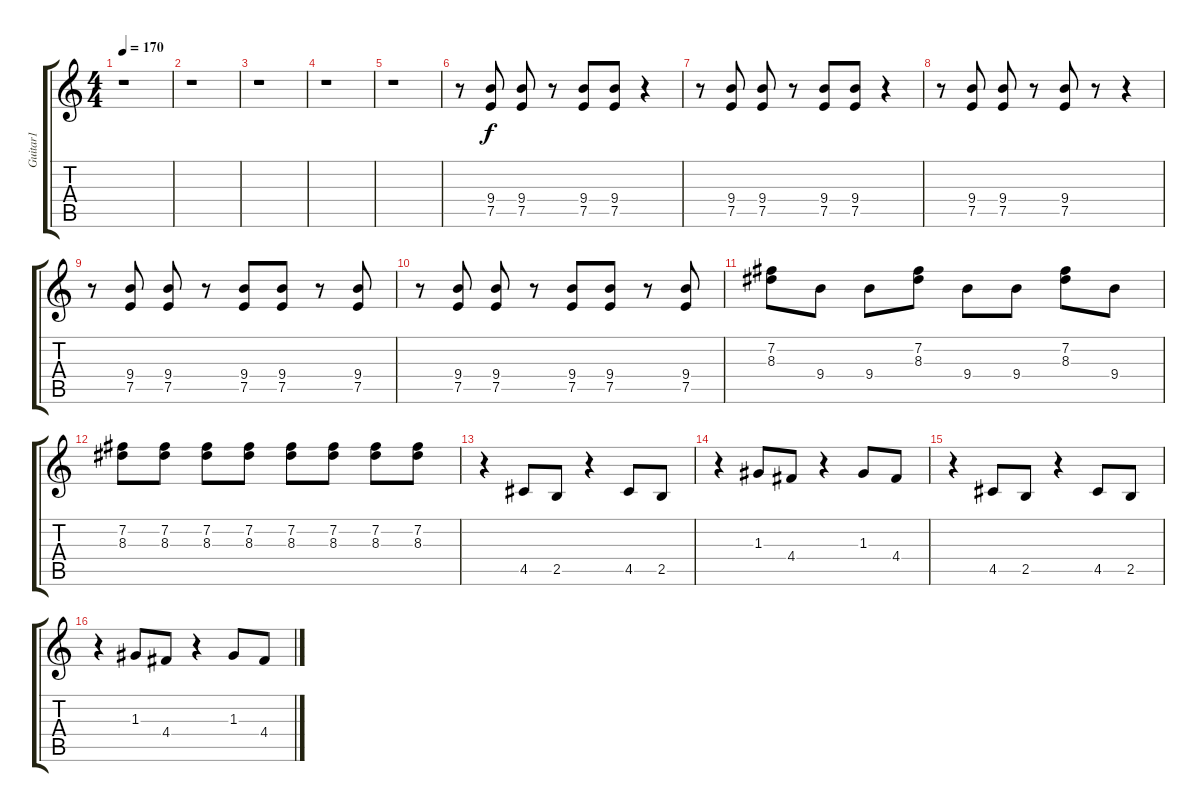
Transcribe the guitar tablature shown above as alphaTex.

\track ("Guitar1" "Guitar1") {instrument distortionguitar}
\staff {score tabs}
\tuning (E4 B3 G3 D3 A2 E2) {hide}
\ts (4 4)
\tempo 170
\clef g2
\ks c
r.1{dy f instrument distortionguitar} |
r.1 |
r.1 |
r.1 |
r.1 |
r.8 (9.4 7.5).8 (9.4 7.5).8 r.8 (9.4 7.5).8 (9.4 7.5).8 r.4 |
r.8 (9.4 7.5).8 (9.4 7.5).8 r.8 (9.4 7.5).8 (9.4 7.5).8 r.4 |
r.8 (9.4 7.5).8 (9.4 7.5).8 r.8 (9.4 7.5).8 r.8 r.4 |
r.8 (9.4 7.5).8 (9.4 7.5).8 r.8 (9.4 7.5).8 (9.4 7.5).8 r.8 (9.4 7.5).8 |
r.8 (9.4 7.5).8 (9.4 7.5).8 r.8 (9.4 7.5).8 (9.4 7.5).8 r.8 (9.4 7.5).8 |
(7.2 8.3).8 9.4.8 9.4.8 (7.2 8.3).8 9.4.8 9.4.8 (7.2 8.3).8 9.4.8 |
(7.2 8.3).8 (7.2 8.3).8 (7.2 8.3).8 (7.2 8.3).8 (7.2 8.3).8 (7.2 8.3).8 (7.2 8.3).8 (7.2 8.3).8 |
r.4 4.5.8 2.5.8 r.4 4.5.8 2.5.8 |
r.4 1.3.8 4.4.8 r.4 1.3.8 4.4.8 |
r.4 4.5.8 2.5.8 r.4 4.5.8 2.5.8 |
r.4 1.3.8 4.4.8 r.4 1.3.8 4.4.8
